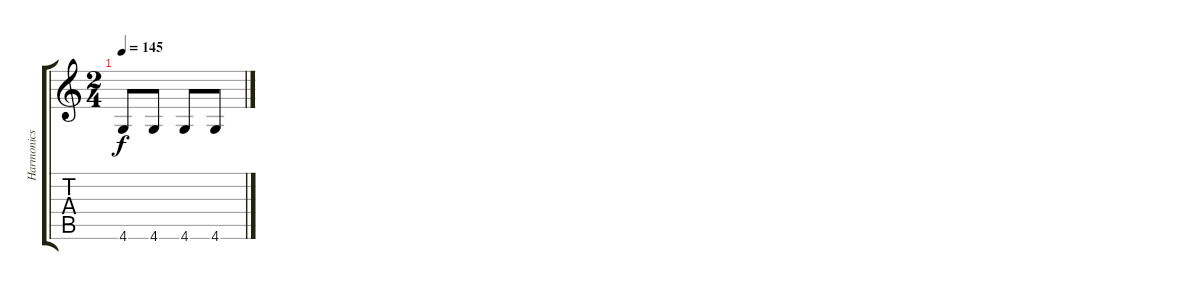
\track ("Harmonics" "Harmonics") {instrument guitarharmonics}
\staff {score tabs}
\tuning (F4 C4 Ab3 Eb3 Bb2 Eb2) {hide}
\ts (2 4)
\tempo 145
\clef g2
\ks c
4.6.8{dy f} 4.6.8 4.6.8 4.6.8
